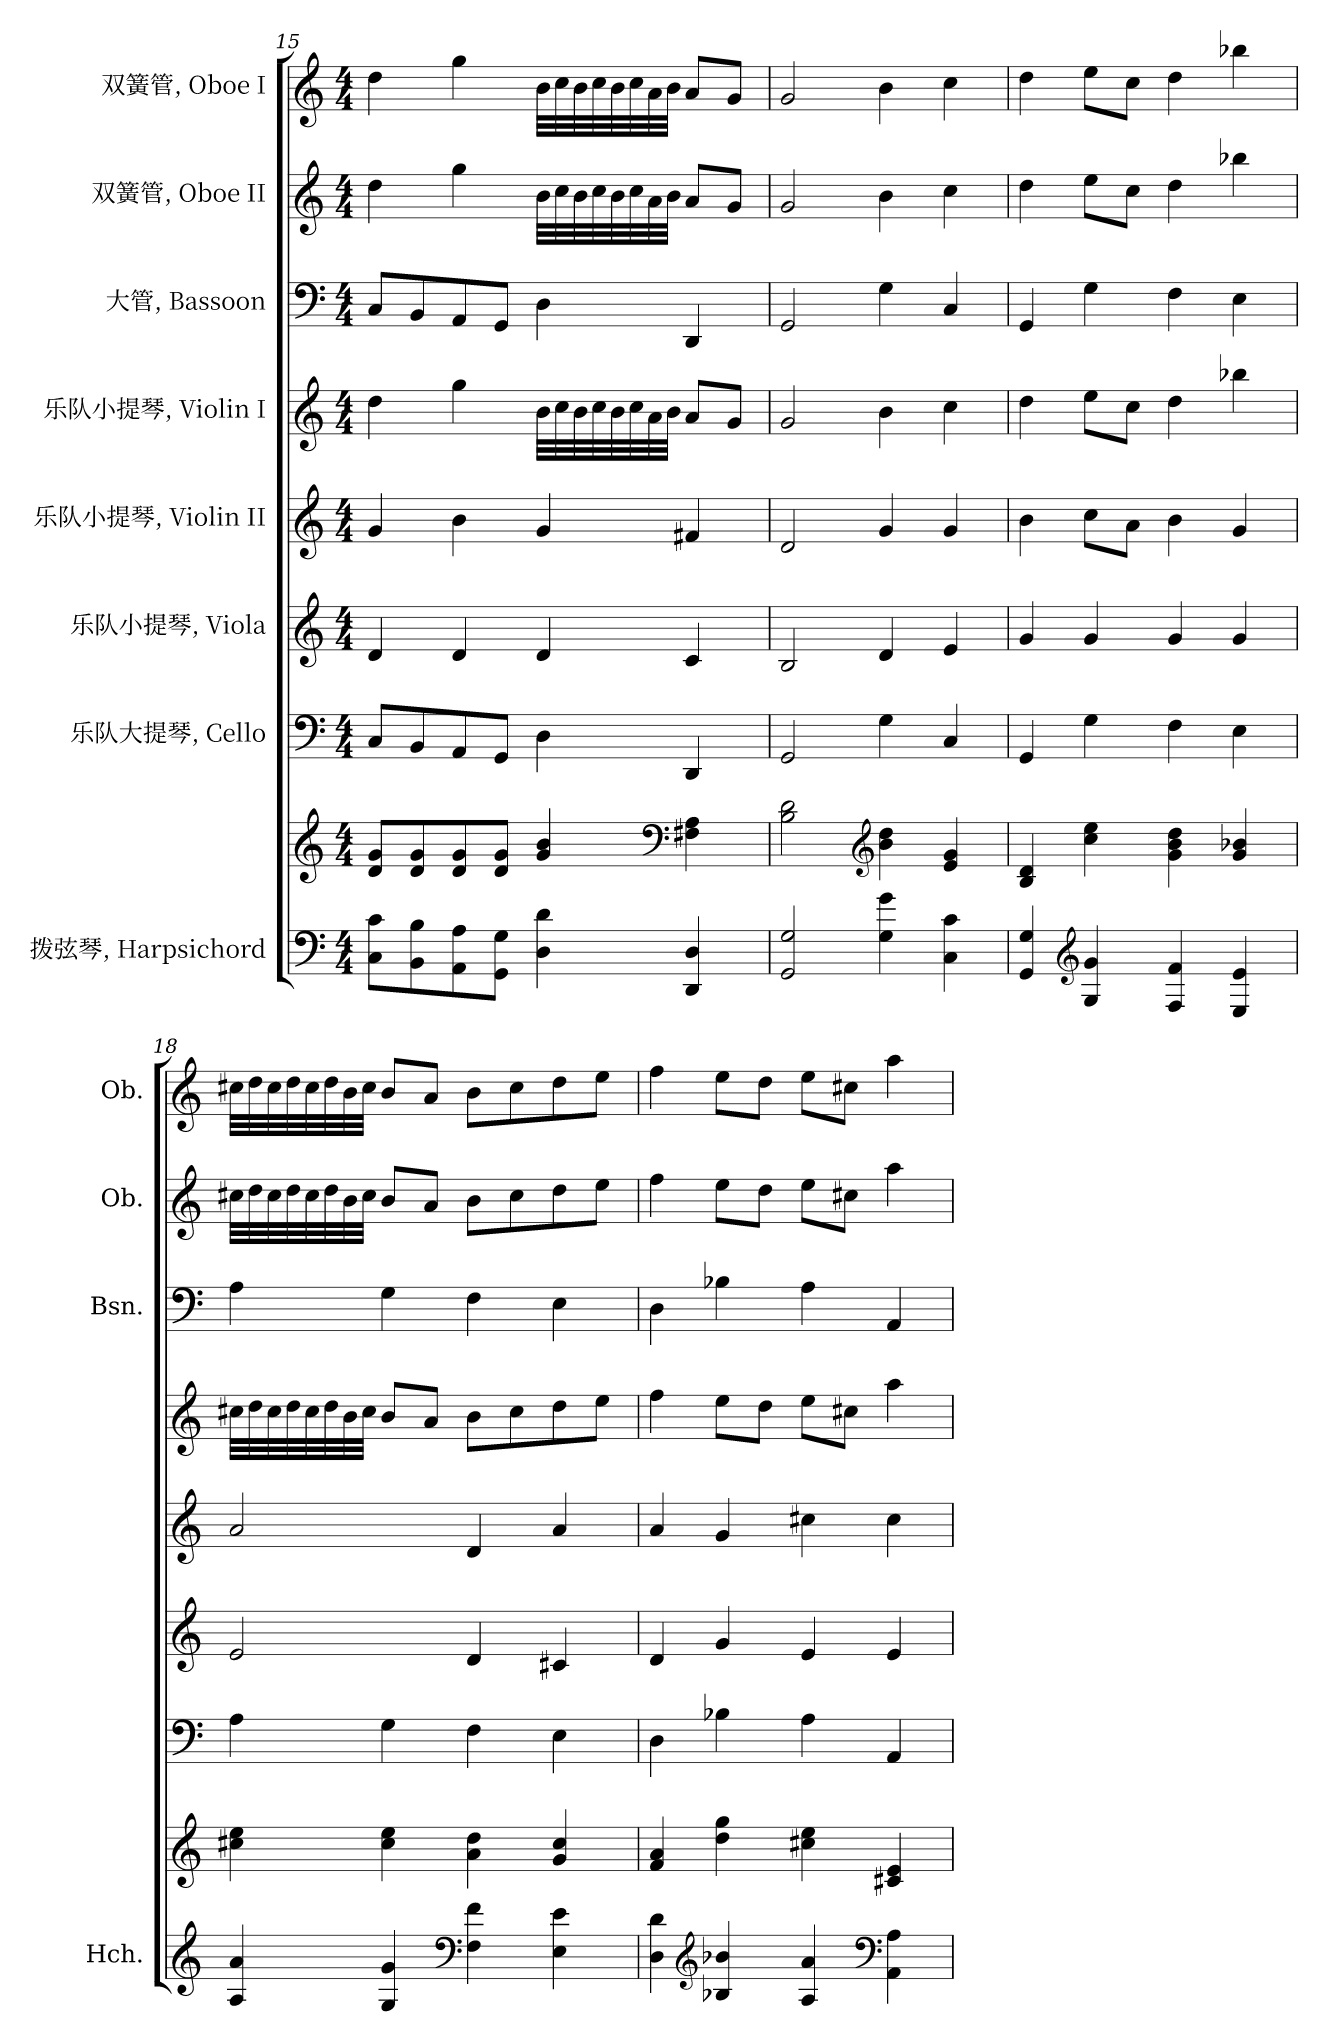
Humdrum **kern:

**kern	**kern	**kern	**kern	**kern	**kern	**kern	**kern	**kern
*part8	*part8	*part7	*part6	*part5	*part4	*part3	*part2	*part1
*staff9	*staff8	*staff7	*staff6	*staff5	*staff4	*staff3	*staff2	*staff1
*I"拨弦琴, Harpsichord	*	*I"乐队大提琴, Cello	*I"乐队小提琴, Viola	*I"乐队小提琴, Violin II	*I"乐队小提琴, Violin I	*I"大管, Bassoon	*I"双簧管, Oboe II	*I"双簧管, Oboe I
*I'Hch.	*	*	*	*	*	*I'Bsn.	*I'Ob.	*I'Ob.
*clefF4	*clefG2	*clefF4	*clefG2	*clefG2	*clefG2	*clefF4	*clefG2	*clefG2
*k[]	*k[]	*k[]	*k[]	*k[]	*k[]	*k[]	*k[]	*k[]
*M4/4	*M4/4	*M4/4	*M4/4	*M4/4	*M4/4	*M4/4	*M4/4	*M4/4
=15	=15	=15	=15	=15	=15	=15	=15	=15
8C\ 8c\L	8d/ 8g/L	8C/L	4d/	4g/	4dd\	8C/L	4dd\	4dd\
8BB\ 8B\	8d/ 8g/	8BB/	.	.	.	8BB/	.	.
8AA\ 8A\	8d/ 8g/	8AA/	4d/	4b\	4gg\	8AA/	4gg\	4gg\
8GG\ 8G\J	8d/ 8g/J	8GG/J	.	.	.	8GG/J	.	.
4D\ 4d\	4g/ 4b/	4D\	4d/	4g/	32b\LLL	4D\	32b\LLL	32b\LLL
.	.	.	.	.	32cc\	.	32cc\	32cc\
.	.	.	.	.	32b\	.	32b\	32b\
.	.	.	.	.	32cc\	.	32cc\	32cc\
.	.	.	.	.	32b\	.	32b\	32b\
.	.	.	.	.	32cc\	.	32cc\	32cc\
.	.	.	.	.	32a\	.	32a\	32a\
.	.	.	.	.	32b\JJJ	.	32b\JJJ	32b\JJJ
*	*clefF4	*	*	*	*	*	*	*
4DD/ 4D/	4F#X\ 4A\	4DD/	4c/	4f#X/	8a/L	4DD/	8a/L	8a/L
.	.	.	.	.	8g/J	.	8g/J	8g/J
=16	=16	=16	=16	=16	=16	=16	=16	=16
2GG/ 2G/	2B\ 2d\	2GG/	2B/	2d/	2g/	2GG/	2g/	2g/
*	*clefG2	*	*	*	*	*	*	*
4G\ 4g\	4b\ 4dd\	4G\	4d/	4g/	4b\	4G\	4b\	4b\
4C\ 4c\	4e/ 4g/	4C/	4e/	4g/	4cc\	4C/	4cc\	4cc\
!!LO:PB:g=z
=17	=17	=17	=17	=17	=17	=17	=17	=17
4GG/ 4G/	4B/ 4d/	4GG/	4g/	4b\	4dd\	4GG/	4dd\	4dd\
*clefG2	*	*	*	*	*	*	*	*
4G/ 4g/	4cc\ 4ee\	4G\	4g/	8cc\L	8ee\L	4G\	8ee\L	8ee\L
.	.	.	.	8a\J	8cc\J	.	8cc\J	8cc\J
4F/ 4f/	4g\ 4b\ 4dd\	4F\	4g/	4b\	4dd\	4F\	4dd\	4dd\
4E/ 4e/	4g/ 4b-X/	4E\	4g/	4g/	4bb-X\	4E\	4bb-X\	4bb-X\
=18	=18	=18	=18	=18	=18	=18	=18	=18
4A/ 4a/	4cc#X\ 4ee\	4A\	2e/	2a/	32cc#X\LLL	4A\	32cc#X\LLL	32cc#X\LLL
.	.	.	.	.	32dd\	.	32dd\	32dd\
.	.	.	.	.	32cc#\	.	32cc#\	32cc#\
.	.	.	.	.	32dd\	.	32dd\	32dd\
.	.	.	.	.	32cc#\	.	32cc#\	32cc#\
.	.	.	.	.	32dd\	.	32dd\	32dd\
.	.	.	.	.	32b\	.	32b\	32b\
.	.	.	.	.	32cc#\JJJ	.	32cc#\JJJ	32cc#\JJJ
4G/ 4g/	4cc#\ 4ee\	4G\	.	.	8b/L	4G\	8b/L	8b/L
.	.	.	.	.	8a/J	.	8a/J	8a/J
*clefF4	*	*	*	*	*	*	*	*
4F\ 4f\	4a\ 4dd\	4F\	4d/	4d/	8b\L	4F\	8b\L	8b\L
.	.	.	.	.	8cc#\	.	8cc#\	8cc#\
4E\ 4e\	4g/ 4cc#/	4E\	4c#X/	4a/	8dd\	4E\	8dd\	8dd\
.	.	.	.	.	8ee\J	.	8ee\J	8ee\J
=19	=19	=19	=19	=19	=19	=19	=19	=19
4D\ 4d\	4f/ 4a/	4D\	4d/	4a/	4ff\	4D\	4ff\	4ff\
*clefG2	*	*	*	*	*	*	*	*
4B-X/ 4b-X/	4dd\ 4gg\	4B-X\	4g/	4g/	8ee\L	4B-X\	8ee\L	8ee\L
.	.	.	.	.	8dd\J	.	8dd\J	8dd\J
4A/ 4a/	4cc#X\ 4ee\	4A\	4e/	4cc#X\	8ee\L	4A\	8ee\L	8ee\L
.	.	.	.	.	8cc#X\J	.	8cc#X\J	8cc#X\J
*clefF4	*	*	*	*	*	*	*	*
4AA\ 4A\	4c#X/ 4e/	4AA/	4e/	4cc#\	4aa\	4AA/	4aa\	4aa\
=	=	=	=	=	=	=	=	=
*-	*-	*-	*-	*-	*-	*-	*-	*-
